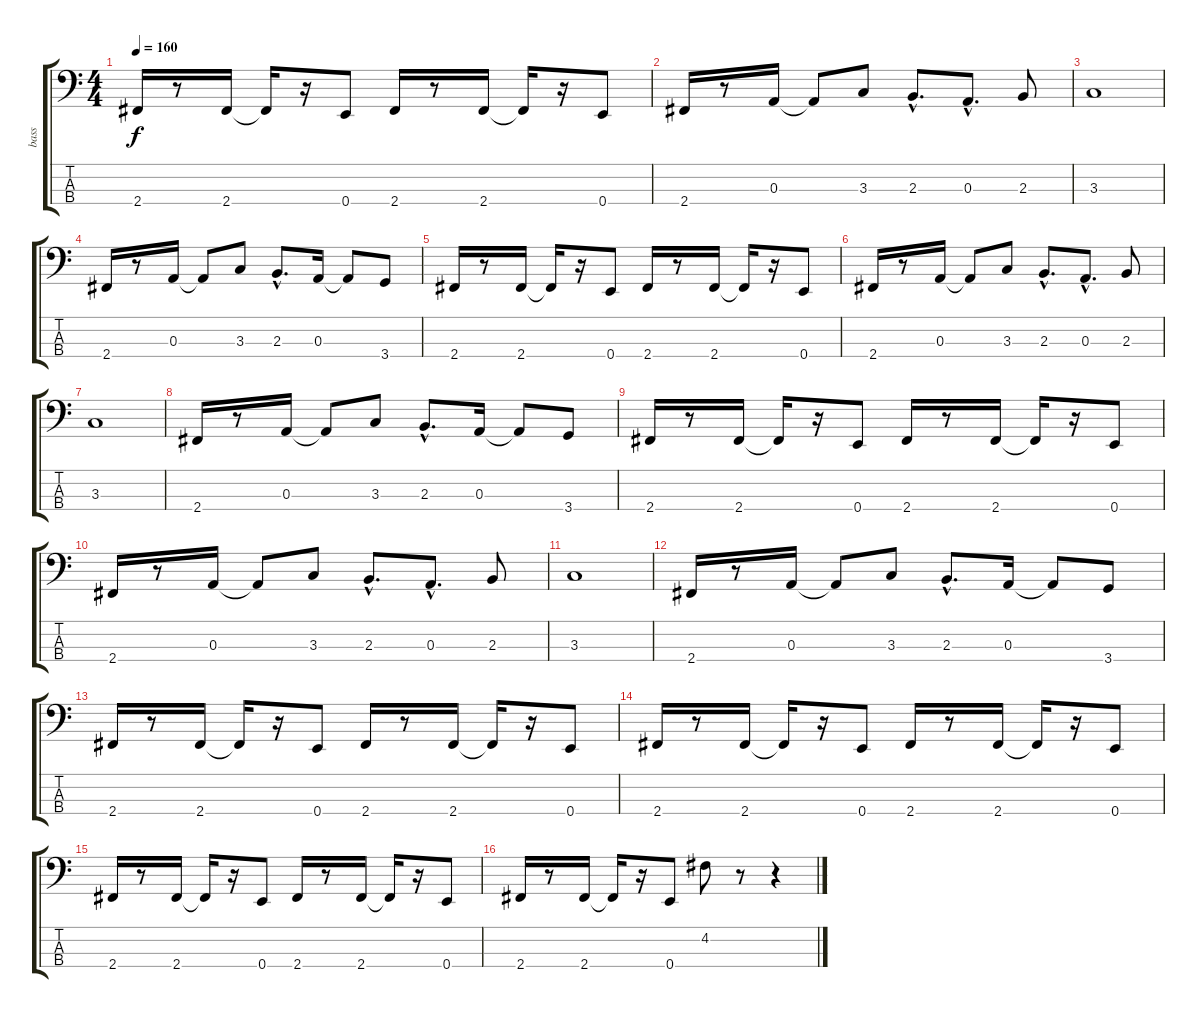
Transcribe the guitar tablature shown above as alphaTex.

\track ("bass" "bass") {instrument electricbasspick}
\staff {score tabs}
\tuning (G2 D2 A1 E1) {hide}
\ts (4 4)
\tempo 160
\clef f4
\ks c
2.4.16{dy f} r.8 2.4.16 2.4{t}.16 r.16 0.4.8 2.4.16 r.8 2.4.16 2.4{t}.16 r.16 0.4.8 |
2.4.16 r.8 0.3.16 0.3{t}.8 3.3.8 2.3{hac}.8{d} 0.3{hac}.8{d} 2.3.8 |
3.3.1 |
2.4.16 r.8 0.3.16 0.3{t}.8 3.3.8 2.3{hac}.8{d} 0.3.16 0.3{t}.8 3.4.8 |
2.4.16 r.8 2.4.16 2.4{t}.16 r.16 0.4.8 2.4.16 r.8 2.4.16 2.4{t}.16 r.16 0.4.8 |
2.4.16 r.8 0.3.16 0.3{t}.8 3.3.8 2.3{hac}.8{d} 0.3{hac}.8{d} 2.3.8 |
3.3.1 |
2.4.16 r.8 0.3.16 0.3{t}.8 3.3.8 2.3{hac}.8{d} 0.3.16 0.3{t}.8 3.4.8 |
2.4.16 r.8 2.4.16 2.4{t}.16 r.16 0.4.8 2.4.16 r.8 2.4.16 2.4{t}.16 r.16 0.4.8 |
2.4.16 r.8 0.3.16 0.3{t}.8 3.3.8 2.3{hac}.8{d} 0.3{hac}.8{d} 2.3.8 |
3.3.1 |
2.4.16 r.8 0.3.16 0.3{t}.8 3.3.8 2.3{hac}.8{d} 0.3.16 0.3{t}.8 3.4.8 |
2.4.16 r.8 2.4.16 2.4{t}.16 r.16 0.4.8 2.4.16 r.8 2.4.16 2.4{t}.16 r.16 0.4.8 |
2.4.16 r.8 2.4.16 2.4{t}.16 r.16 0.4.8 2.4.16 r.8 2.4.16 2.4{t}.16 r.16 0.4.8 |
2.4.16 r.8 2.4.16 2.4{t}.16 r.16 0.4.8 2.4.16 r.8 2.4.16 2.4{t}.16 r.16 0.4.8 |
2.4.16 r.8 2.4.16 2.4{t}.16 r.16 0.4.8 4.2.8 r.8 r.4
